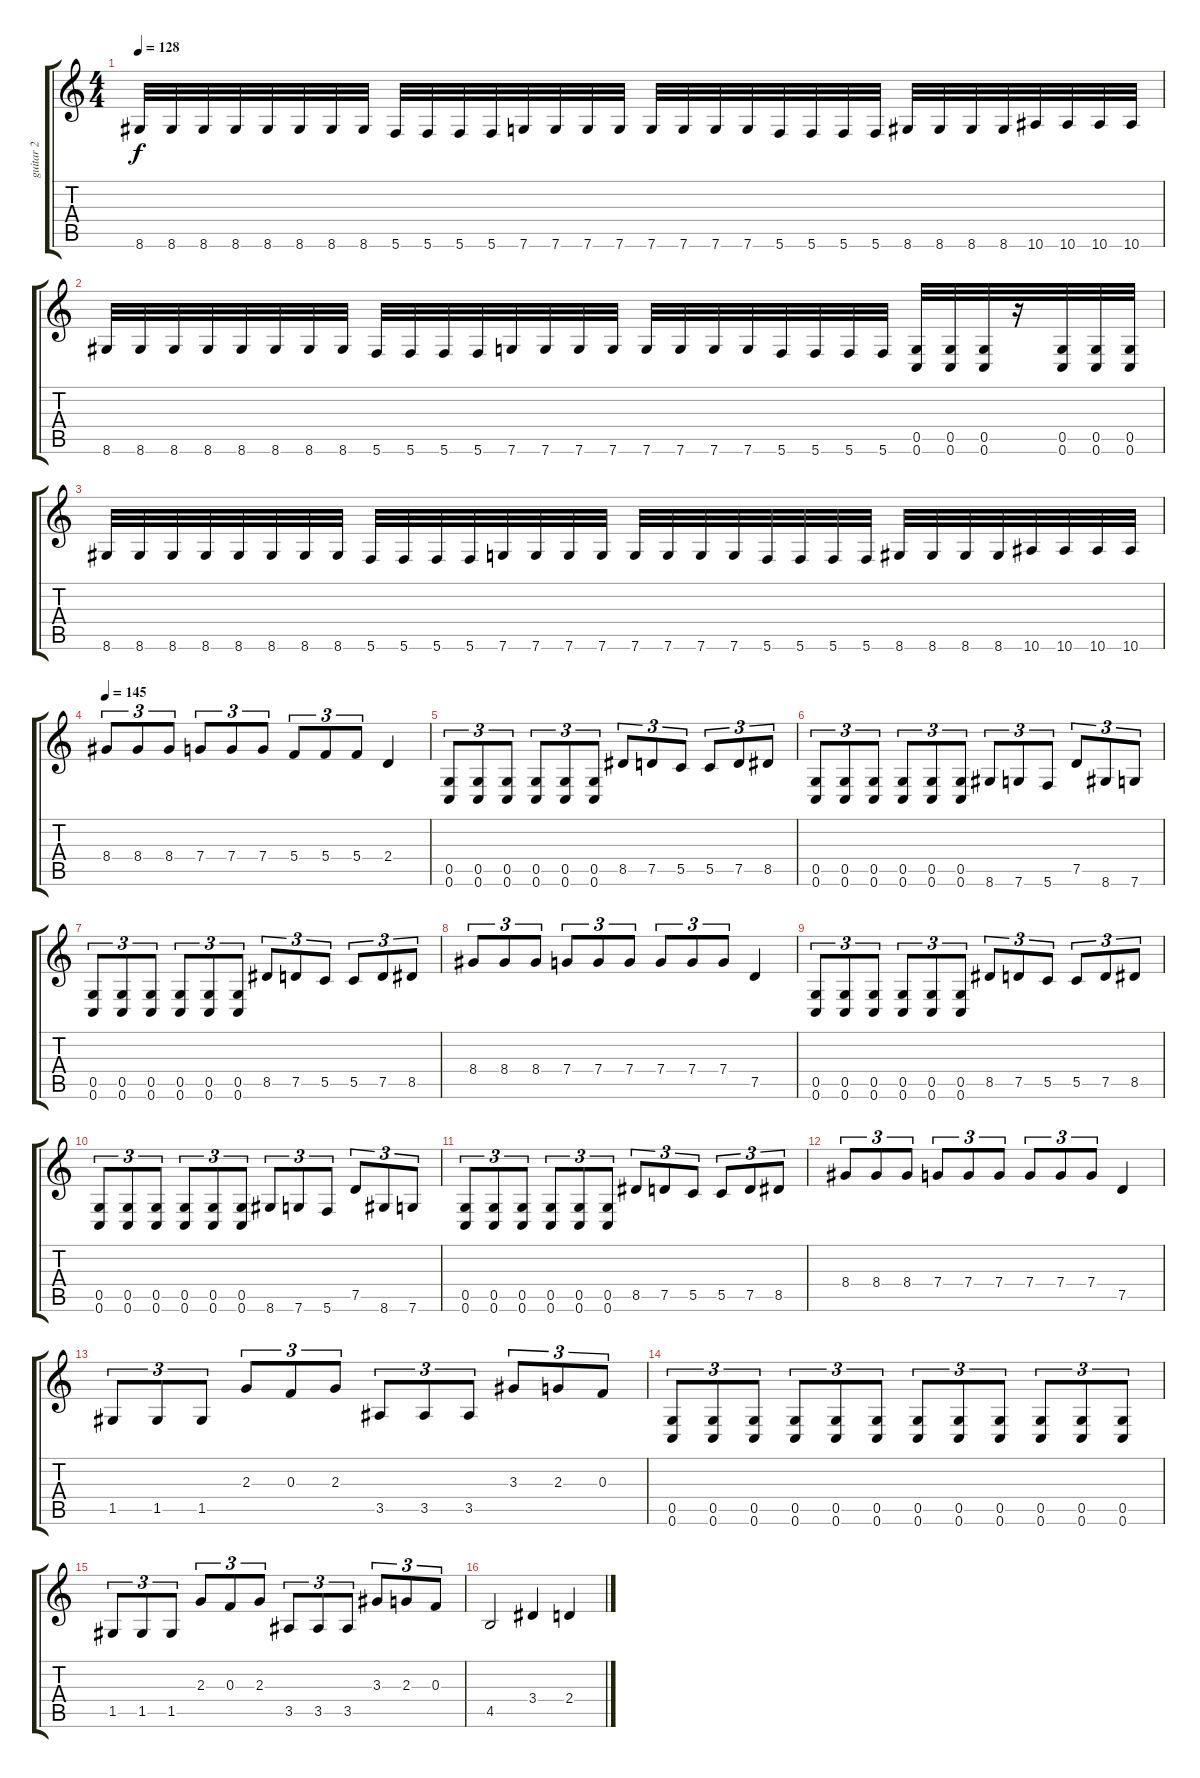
\track ("guitar 2" "guitar 2") {instrument overdrivenguitar}
\staff {score tabs}
\tuning (D4 A3 F3 C3 G2 C2) {hide}
\ts (4 4)
\tempo 128
\clef g2
\ks c
8.6.32{dy f} 8.6.32 8.6.32 8.6.32 8.6.32 8.6.32 8.6.32 8.6.32 5.6.32 5.6.32 5.6.32 5.6.32 7.6.32 7.6.32 7.6.32 7.6.32 7.6.32 7.6.32 7.6.32 7.6.32 5.6.32 5.6.32 5.6.32 5.6.32 8.6.32 8.6.32 8.6.32 8.6.32 10.6.32 10.6.32 10.6.32 10.6.32 |
8.6.32 8.6.32 8.6.32 8.6.32 8.6.32 8.6.32 8.6.32 8.6.32 5.6.32 5.6.32 5.6.32 5.6.32 7.6.32 7.6.32 7.6.32 7.6.32 7.6.32 7.6.32 7.6.32 7.6.32 5.6.32 5.6.32 5.6.32 5.6.32 (0.5 0.6).32 (0.5 0.6).32 (0.5 0.6).32 r.16 (0.5 0.6).32 (0.5 0.6).32 (0.5 0.6).32 |
8.6.32 8.6.32 8.6.32 8.6.32 8.6.32 8.6.32 8.6.32 8.6.32 5.6.32 5.6.32 5.6.32 5.6.32 7.6.32 7.6.32 7.6.32 7.6.32 7.6.32 7.6.32 7.6.32 7.6.32 5.6.32 5.6.32 5.6.32 5.6.32 8.6.32 8.6.32 8.6.32 8.6.32 10.6.32 10.6.32 10.6.32 10.6.32 |
\tempo 145
8.4.8{tu (3 2)} 8.4.8{tu (3 2)} 8.4.8{tu (3 2)} 7.4.8{tu (3 2)} 7.4.8{tu (3 2)} 7.4.8{tu (3 2)} 5.4.8{tu (3 2)} 5.4.8{tu (3 2)} 5.4.8{tu (3 2)} 2.4.4 |
(0.5 0.6).8{tu (3 2)} (0.5 0.6).8{tu (3 2)} (0.5 0.6).8{tu (3 2)} (0.5 0.6).8{tu (3 2)} (0.5 0.6).8{tu (3 2)} (0.5 0.6).8{tu (3 2)} 8.5.8{tu (3 2)} 7.5.8{tu (3 2)} 5.5.8{tu (3 2)} 5.5.8{tu (3 2)} 7.5.8{tu (3 2)} 8.5.8{tu (3 2)} |
(0.5 0.6).8{tu (3 2)} (0.5 0.6).8{tu (3 2)} (0.5 0.6).8{tu (3 2)} (0.5 0.6).8{tu (3 2)} (0.5 0.6).8{tu (3 2)} (0.5 0.6).8{tu (3 2)} 8.6.8{tu (3 2)} 7.6.8{tu (3 2)} 5.6.8{tu (3 2)} 7.5.8{tu (3 2)} 8.6.8{tu (3 2)} 7.6.8{tu (3 2)} |
(0.5 0.6).8{tu (3 2)} (0.5 0.6).8{tu (3 2)} (0.5 0.6).8{tu (3 2)} (0.5 0.6).8{tu (3 2)} (0.5 0.6).8{tu (3 2)} (0.5 0.6).8{tu (3 2)} 8.5.8{tu (3 2)} 7.5.8{tu (3 2)} 5.5.8{tu (3 2)} 5.5.8{tu (3 2)} 7.5.8{tu (3 2)} 8.5.8{tu (3 2)} |
8.4.8{tu (3 2)} 8.4.8{tu (3 2)} 8.4.8{tu (3 2)} 7.4.8{tu (3 2)} 7.4.8{tu (3 2)} 7.4.8{tu (3 2)} 7.4.8{tu (3 2)} 7.4.8{tu (3 2)} 7.4.8{tu (3 2)} 7.5.4 |
(0.5 0.6).8{tu (3 2)} (0.5 0.6).8{tu (3 2)} (0.5 0.6).8{tu (3 2)} (0.5 0.6).8{tu (3 2)} (0.5 0.6).8{tu (3 2)} (0.5 0.6).8{tu (3 2)} 8.5.8{tu (3 2)} 7.5.8{tu (3 2)} 5.5.8{tu (3 2)} 5.5.8{tu (3 2)} 7.5.8{tu (3 2)} 8.5.8{tu (3 2)} |
(0.5 0.6).8{tu (3 2)} (0.5 0.6).8{tu (3 2)} (0.5 0.6).8{tu (3 2)} (0.5 0.6).8{tu (3 2)} (0.5 0.6).8{tu (3 2)} (0.5 0.6).8{tu (3 2)} 8.6.8{tu (3 2)} 7.6.8{tu (3 2)} 5.6.8{tu (3 2)} 7.5.8{tu (3 2)} 8.6.8{tu (3 2)} 7.6.8{tu (3 2)} |
(0.5 0.6).8{tu (3 2)} (0.5 0.6).8{tu (3 2)} (0.5 0.6).8{tu (3 2)} (0.5 0.6).8{tu (3 2)} (0.5 0.6).8{tu (3 2)} (0.5 0.6).8{tu (3 2)} 8.5.8{tu (3 2)} 7.5.8{tu (3 2)} 5.5.8{tu (3 2)} 5.5.8{tu (3 2)} 7.5.8{tu (3 2)} 8.5.8{tu (3 2)} |
8.4.8{tu (3 2)} 8.4.8{tu (3 2)} 8.4.8{tu (3 2)} 7.4.8{tu (3 2)} 7.4.8{tu (3 2)} 7.4.8{tu (3 2)} 7.4.8{tu (3 2)} 7.4.8{tu (3 2)} 7.4.8{tu (3 2)} 7.5.4 |
1.5.8{tu (3 2)} 1.5.8{tu (3 2)} 1.5.8{tu (3 2)} 2.3.8{tu (3 2)} 0.3.8{tu (3 2)} 2.3.8{tu (3 2)} 3.5.8{tu (3 2)} 3.5.8{tu (3 2)} 3.5.8{tu (3 2)} 3.3.8{tu (3 2)} 2.3.8{tu (3 2)} 0.3.8{tu (3 2)} |
(0.5 0.6).8{tu (3 2)} (0.5 0.6).8{tu (3 2)} (0.5 0.6).8{tu (3 2)} (0.5 0.6).8{tu (3 2)} (0.5 0.6).8{tu (3 2)} (0.5 0.6).8{tu (3 2)} (0.5 0.6).8{tu (3 2)} (0.5 0.6).8{tu (3 2)} (0.5 0.6).8{tu (3 2)} (0.5 0.6).8{tu (3 2)} (0.5 0.6).8{tu (3 2)} (0.5 0.6).8{tu (3 2)} |
1.5.8{tu (3 2)} 1.5.8{tu (3 2)} 1.5.8{tu (3 2)} 2.3.8{tu (3 2)} 0.3.8{tu (3 2)} 2.3.8{tu (3 2)} 3.5.8{tu (3 2)} 3.5.8{tu (3 2)} 3.5.8{tu (3 2)} 3.3.8{tu (3 2)} 2.3.8{tu (3 2)} 0.3.8{tu (3 2)} |
4.5.2 3.4.4 2.4.4
